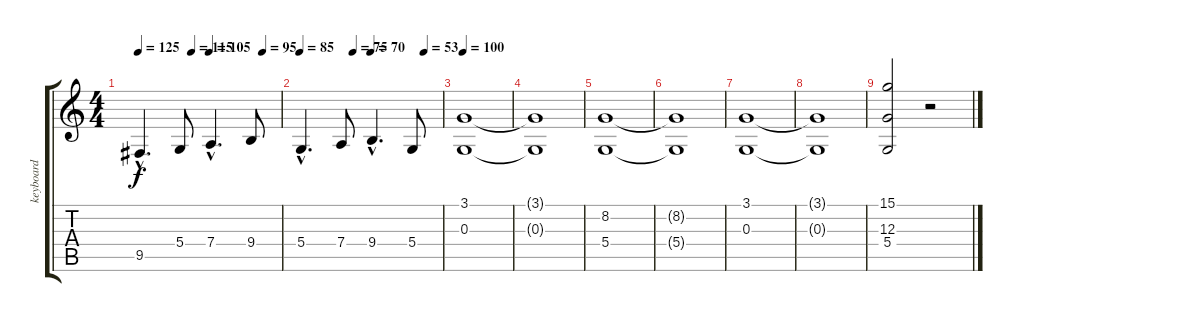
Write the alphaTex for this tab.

\track ("keyboard" "keyboard") {instrument stringensemble1}
\staff {score tabs}
\tuning (E4 B3 G3 D3 A2 E2) {hide}
\ts (4 4)
\tempo 125
\tempo (115 0.375)
\tempo (105 0.5)
\tempo (95 0.875)
\clef g2
\ks c
9.5{hac}.4{d dy f} 5.4.8 7.4{hac}.4{d} 9.4.8 |
\tempo 85
\tempo (75 0.375)
\tempo (70 0.5)
\tempo (53 0.875)
5.4{hac}.4{d} 7.4.8 9.4{hac}.4{d} 5.4.8 |
\tempo 100
(3.1 0.3).1 |
(3.1{t} 0.3{t}).1 |
(8.2 5.4).1 |
(8.2{t} 5.4{t}).1 |
(3.1 0.3).1 |
(3.1{t} 0.3{t}).1 |
(15.1 12.3 5.4).2 r.2
